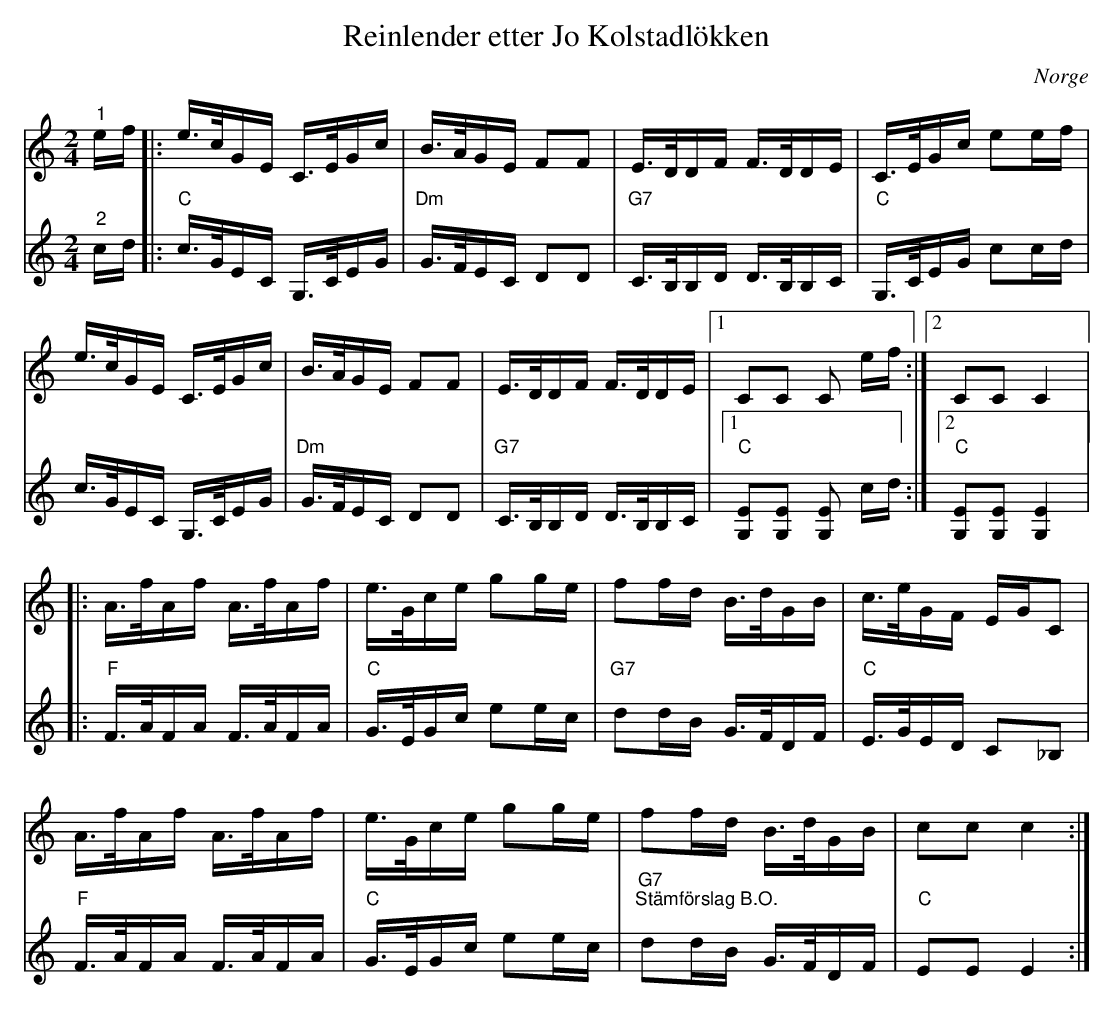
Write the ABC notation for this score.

X:1
T:Reinlender etter Jo Kolstadlökken
O:Norge
L:1/16
M:2/4
K:C
V:1
"^1" ef |: e>cGE C>EGc | B>AGE F2F2 | E>DDF F>DDE | C>EGc e2ef |
e>cGE C>EGc | B>AGE F2F2 | E>DDF F>DDE |1 C2C2 C2 ef :|2 C2C2 C4 |:
A>fAf A>fAf | e>Gce g2ge | f2fd B>dGB | c>eGF EGC2 |
A>fAf A>fAf | e>Gce g2ge | f2fd B>dGB | c2c2 c4 :|
V:2
"^2" cd |: "C" c>GEC G,>CEG |"Dm" G>FEC D2D2 |"G7" C>B,B,D D>B,B,C |"C" G,>CEG c2cd |
c>GEC G,>CEG |"Dm" G>FEC D2D2 |"G7" C>B,B,D D>B,B,C |1"C" [G,E]2[G,E]2 [G,E]2 cd :|2"C" [G,E]2[G,E]2 [G,E]4 |:
"F" F>AFA F>AFA |"C" G>EGc e2ec |"G7" d2dB G>FDF | "C" E>GED C2_B,2 |
"F" F>AFA F>AFA | "C" G>EGc e2ec | "G7" "^Stämförslag B.O." d2dB G>FDF |"C" E2E2 E4 :|
